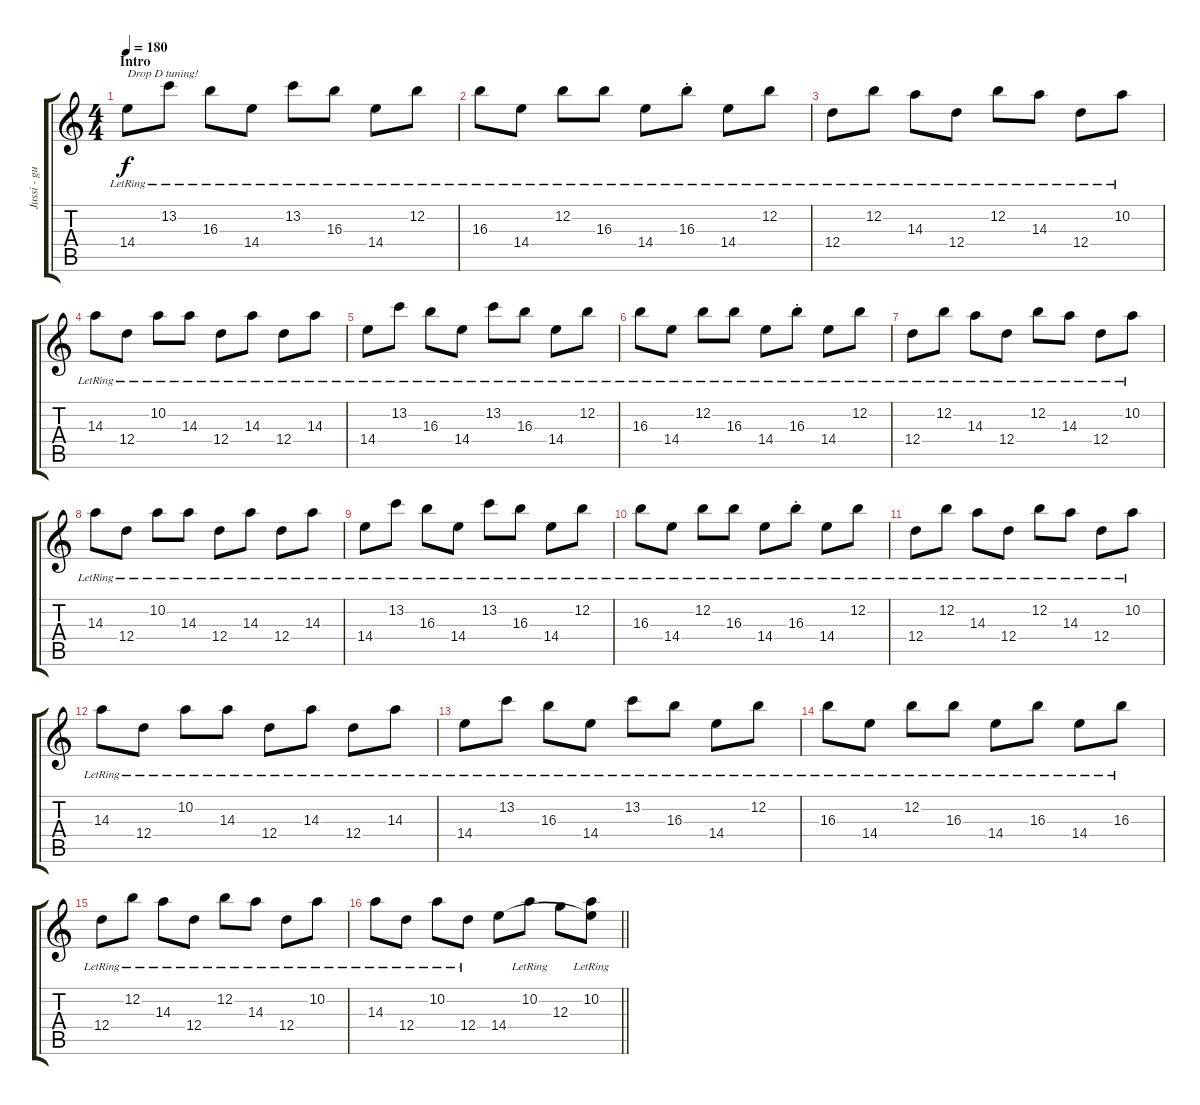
\track ("Jussi - guitar" "Jussi - gu") {instrument overdrivenguitar}
\staff {score tabs}
\tuning (E4 B3 G3 D3 A2 D2) {hide}
\ts (4 4)
\section ("" "Intro")
\tempo 180
\clef g2
\ks c
14.4{lr}.8{txt "Drop D tuning!" dy f instrument overdrivenguitar} 13.2{lr}.8 16.3{lr}.8 14.4{lr}.8 13.2{lr}.8 16.3{lr}.8 14.4{lr}.8 12.2{lr}.8 |
16.3{lr}.8 14.4{lr}.8 12.2{lr}.8 16.3{lr}.8 14.4{lr}.8 16.3{st lr}.8 14.4{lr}.8 12.2{lr}.8 |
12.4{lr}.8 12.2{lr}.8 14.3{lr}.8 12.4{lr}.8 12.2{lr}.8 14.3{lr}.8 12.4{lr}.8 10.2{lr}.8 |
14.3{lr}.8 12.4{lr}.8 10.2{lr}.8 14.3{lr}.8 12.4{lr}.8 14.3{lr}.8 12.4{lr}.8 14.3{lr}.8 |
14.4{lr}.8 13.2{lr}.8 16.3{lr}.8 14.4{lr}.8 13.2{lr}.8 16.3{lr}.8 14.4{lr}.8 12.2{lr}.8 |
16.3{lr}.8 14.4{lr}.8 12.2{lr}.8 16.3{lr}.8 14.4{lr}.8 16.3{st lr}.8 14.4{lr}.8 12.2{lr}.8 |
12.4{lr}.8 12.2{lr}.8 14.3{lr}.8 12.4{lr}.8 12.2{lr}.8 14.3{lr}.8 12.4{lr}.8 10.2{lr}.8 |
14.3{lr}.8 12.4{lr}.8 10.2{lr}.8 14.3{lr}.8 12.4{lr}.8 14.3{lr}.8 12.4{lr}.8 14.3{lr}.8 |
14.4{lr}.8 13.2{lr}.8 16.3{lr}.8 14.4{lr}.8 13.2{lr}.8 16.3{lr}.8 14.4{lr}.8 12.2{lr}.8 |
16.3{lr}.8 14.4{lr}.8 12.2{lr}.8 16.3{lr}.8 14.4{lr}.8 16.3{st lr}.8 14.4{lr}.8 12.2{lr}.8 |
12.4{lr}.8 12.2{lr}.8 14.3{lr}.8 12.4{lr}.8 12.2{lr}.8 14.3{lr}.8 12.4{lr}.8 10.2{lr}.8 |
14.3{lr}.8 12.4{lr}.8 10.2{lr}.8 14.3{lr}.8 12.4{lr}.8 14.3{lr}.8 12.4{lr}.8 14.3{lr}.8 |
14.4{lr}.8 13.2{lr}.8 16.3{lr}.8 14.4{lr}.8 13.2{lr}.8 16.3{lr}.8 14.4{lr}.8 12.2{lr}.8 |
16.3{lr}.8 14.4{lr}.8 12.2{lr}.8 16.3{lr}.8 14.4{lr}.8 16.3{lr}.8 14.4{lr}.8 16.3{lr}.8 |
12.4{lr}.8 12.2{lr}.8 14.3{lr}.8 12.4{lr}.8 12.2{lr}.8 14.3{lr}.8 12.4{lr}.8 10.2{lr}.8 |
\barLineRight lightlight
14.3{lr}.8 12.4{lr}.8 10.2{lr}.8 12.4{lr}.8 14.4.8 10.2{lr}.8 12.3.8 (10.2{lr} 14.4{t}).8
